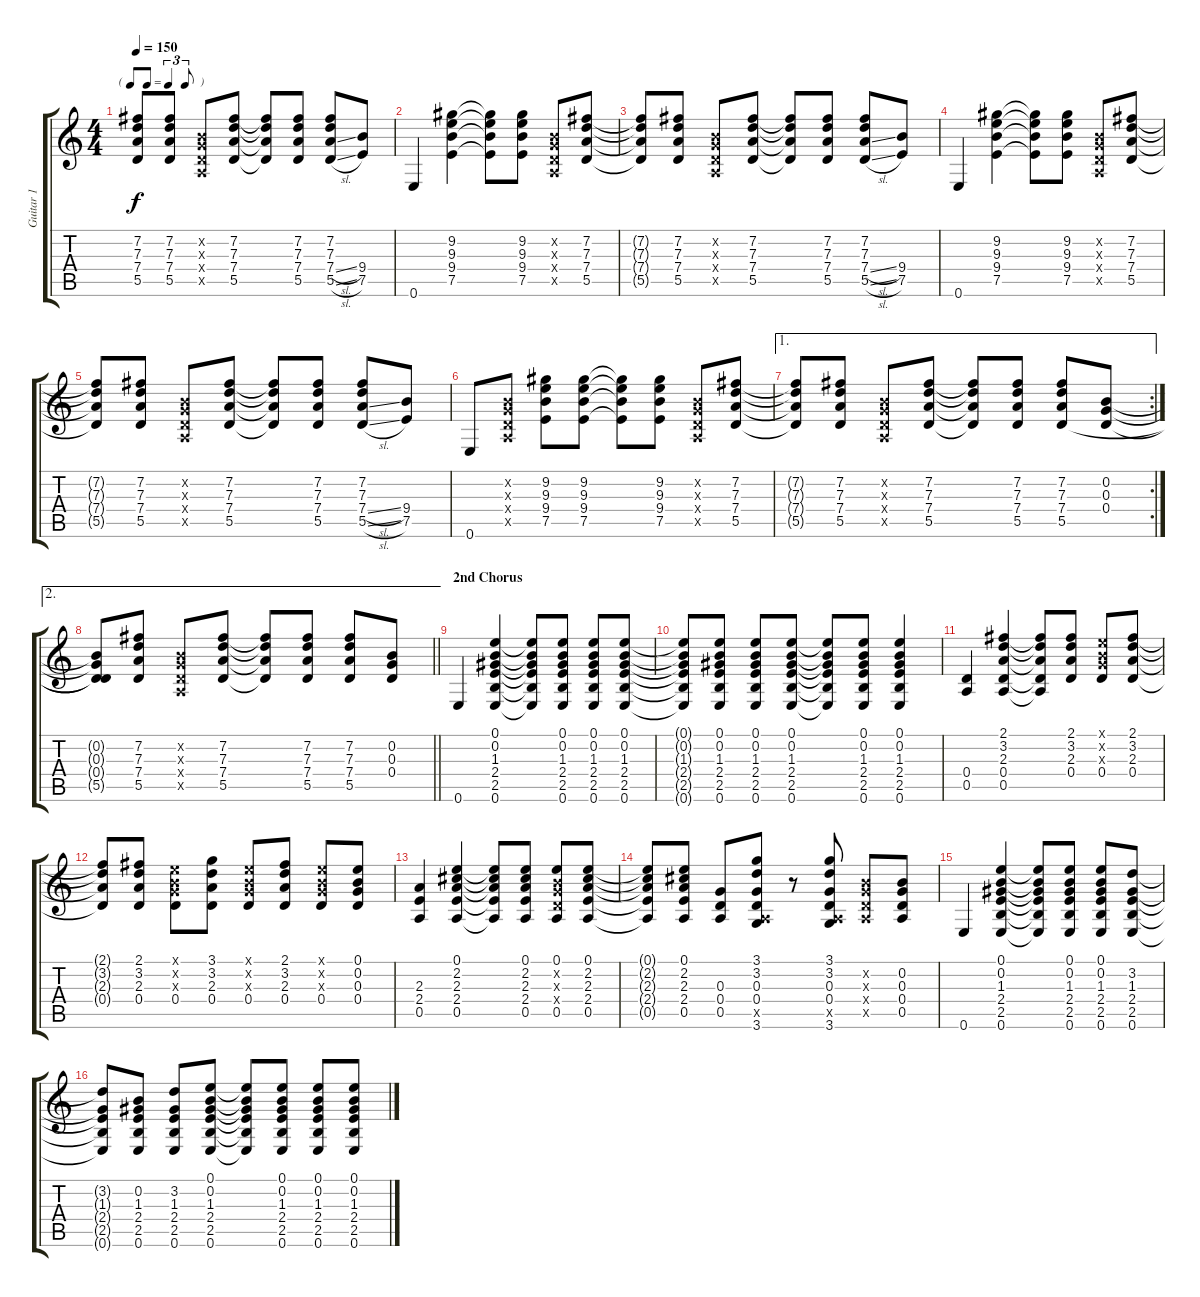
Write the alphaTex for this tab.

\track ("Guitar 1" "Guitar 1") {instrument acousticguitarsteel}
\staff {score tabs}
\tuning (E4 B3 G3 D3 A2 E2) {hide}
\ts (4 4)
\tf triplet8th
\tempo 150
\clef g2
\ks c
(7.2{t} 7.3{t} 7.4{t} 5.5{t}).8{dy f} (7.2 7.3 7.4 5.5).8 (0.2{x} 0.3{x} 0.4{x} 0.5{x}).8 (7.2 7.3 7.4 5.5).8 (7.2{t} 7.3{t} 7.4{t} 5.5{t}).8 (7.2 7.3 7.4 5.5).8 (7.2 7.3 7.4{sl} 5.5{sl}).8 (9.4 7.5).8 |
0.6.4 (9.2 9.3 9.4 7.5).4 (9.2{t} 9.3{t} 9.4{t} 7.5{t}).8 (9.2 9.3 9.4 7.5).8 (0.2{x} 0.3{x} 0.4{x} 0.5{x}).8 (7.2 7.3 7.4 5.5).8 |
(7.2{t} 7.3{t} 7.4{t} 5.5{t}).8 (7.2 7.3 7.4 5.5).8 (0.2{x} 0.3{x} 0.4{x} 0.5{x}).8 (7.2 7.3 7.4 5.5).8 (7.2{t} 7.3{t} 7.4{t} 5.5{t}).8 (7.2 7.3 7.4 5.5).8 (7.2 7.3 7.4{sl} 5.5{sl}).8 (9.4 7.5).8 |
0.6.4 (9.2 9.3 9.4 7.5).4 (9.2{t} 9.3{t} 9.4{t} 7.5{t}).8 (9.2 9.3 9.4 7.5).8 (0.2{x} 0.3{x} 0.4{x} 0.5{x}).8 (7.2 7.3 7.4 5.5).8 |
(7.2{t} 7.3{t} 7.4{t} 5.5{t}).8 (7.2 7.3 7.4 5.5).8 (0.2{x} 0.3{x} 0.4{x} 0.5{x}).8 (7.2 7.3 7.4 5.5).8 (7.2{t} 7.3{t} 7.4{t} 5.5{t}).8 (7.2 7.3 7.4 5.5).8 (7.2 7.3 7.4{sl} 5.5{sl}).8 (9.4 7.5).8 |
0.6.8 (0.2{x} 0.3{x} 0.4{x} 0.5{x}).8 (9.2 9.3 9.4 7.5).8 (9.2 9.3 9.4 7.5).8 (9.2{t} 9.3{t} 9.4{t} 7.5{t}).8 (9.2 9.3 9.4 7.5).8 (0.2{x} 0.3{x} 0.4{x} 0.5{x}).8 (7.2 7.3 7.4 5.5).8 |
\ae 1
\rc 2
(7.2{t} 7.3{t} 7.4{t} 5.5{t}).8 (7.2 7.3 7.4 5.5).8 (0.2{x} 0.3{x} 0.4{x} 0.5{x}).8 (7.2 7.3 7.4 5.5).8 (7.2{t} 7.3{t} 7.4{t} 5.5{t}).8 (7.2 7.3 7.4 5.5).8 (7.2 7.3 7.4 5.5).8 (0.2 0.3 0.4).8 |
\ae 2
\section ("" "")
\barLineRight lightlight
(0.2{t} 0.3{t} 0.4{t} 5.5{t}).8 (7.2 7.3 7.4 5.5).8 (0.2{x} 0.3{x} 0.4{x} 0.5{x}).8 (7.2 7.3 7.4 5.5).8 (7.2{t} 7.3{t} 7.4{t} 5.5{t}).8 (7.2 7.3 7.4 5.5).8 (7.2 7.3 7.4 5.5).8 (0.2 0.3 0.4).8 |
\section ("" "2nd Chorus")
0.6.4 (0.1 0.2 1.3 2.4 2.5 0.6).4 (0.1{t} 0.2{t} 1.3{t} 2.4{t} 2.5{t} 0.6{t}).8 (0.1 0.2 1.3 2.4 2.5 0.6).8 (0.1 0.2 1.3 2.4 2.5 0.6).8 (0.1 0.2 1.3 2.4 2.5 0.6).8 |
(0.1{t} 0.2{t} 1.3{t} 2.4{t} 2.5{t} 0.6{t}).8 (0.1 0.2 1.3 2.4 2.5 0.6).8 (0.1 0.2 1.3 2.4 2.5 0.6).8 (0.1 0.2 1.3 2.4 2.5 0.6).8 (0.1{t} 0.2{t} 1.3{t} 2.4{t} 2.5{t} 0.6{t}).8 (0.1 0.2 1.3 2.4 2.5 0.6).8 (0.1 0.2 1.3 2.4 2.5 0.6).4 |
(0.4 0.5).4 (2.1 3.2 2.3 0.4 0.5).4 (2.1{t} 3.2{t} 2.3{t} 0.4{t} 0.5{t}).8 (2.1 3.2 2.3 0.4).8 (0.1{x} 0.2{x} 0.3{x} 0.4).8 (2.1 3.2 2.3 0.4).8 |
(2.1{t} 3.2{t} 2.3{t} 0.4{t}).8 (2.1 3.2 2.3 0.4).8 (0.1{x} 0.2{x} 0.3{x} 0.4).8 (3.1 3.2 2.3 0.4).8 (0.1{x} 0.2{x} 0.3{x} 0.4).8 (2.1 3.2 2.3 0.4).8 (0.1{x} 0.2{x} 0.3{x} 0.4).8 (0.1 0.2 0.3 0.4).8 |
(2.3 2.4 0.5).4 (0.1 2.2 2.3 2.4 0.5).4 (0.1{t} 2.2{t} 2.3{t} 2.4{t} 0.5{t}).8 (0.1 2.2 2.3 2.4 0.5).8 (0.1 0.2{x} 0.3{x} 0.4{x} 0.5).8 (0.1 2.2 2.3 2.4 0.5).8 |
(0.1{t} 2.2{t} 2.3{t} 2.4{t} 0.5{t}).8 (0.1 2.2 2.3 2.4 0.5).8 (0.3 0.4 0.5).8 (3.1 3.2 0.3 0.4 0.5{x} 3.6).8 r.8 (3.1 3.2 0.3 0.4 0.5{x} 3.6).8 (0.2{x} 0.3{x} 0.4{x} 0.5{x}).8 (0.2 0.3 0.4 0.5).8 |
0.6.4 (0.1 0.2 1.3 2.4 2.5 0.6).4 (0.1{t} 0.2{t} 1.3{t} 2.4{t} 2.5{t} 0.6{t}).8 (0.1 0.2 1.3 2.4 2.5 0.6).8 (0.1 0.2 1.3 2.4 2.5 0.6).8 (3.2 1.3 2.4 2.5 0.6).8 |
(3.2{t} 1.3{t} 2.4{t} 2.5{t} 0.6{t}).8 (0.2 1.3 2.4 2.5 0.6).8 (3.2 1.3 2.4 2.5 0.6).8 (0.1 0.2 1.3 2.4 2.5 0.6).8 (0.1{t} 0.2{t} 1.3{t} 2.4{t} 2.5{t} 0.6{t}).8 (0.1 0.2 1.3 2.4 2.5 0.6).8 (0.1 0.2 1.3 2.4 2.5 0.6).8 (0.1 0.2 1.3 2.4 2.5 0.6).8
